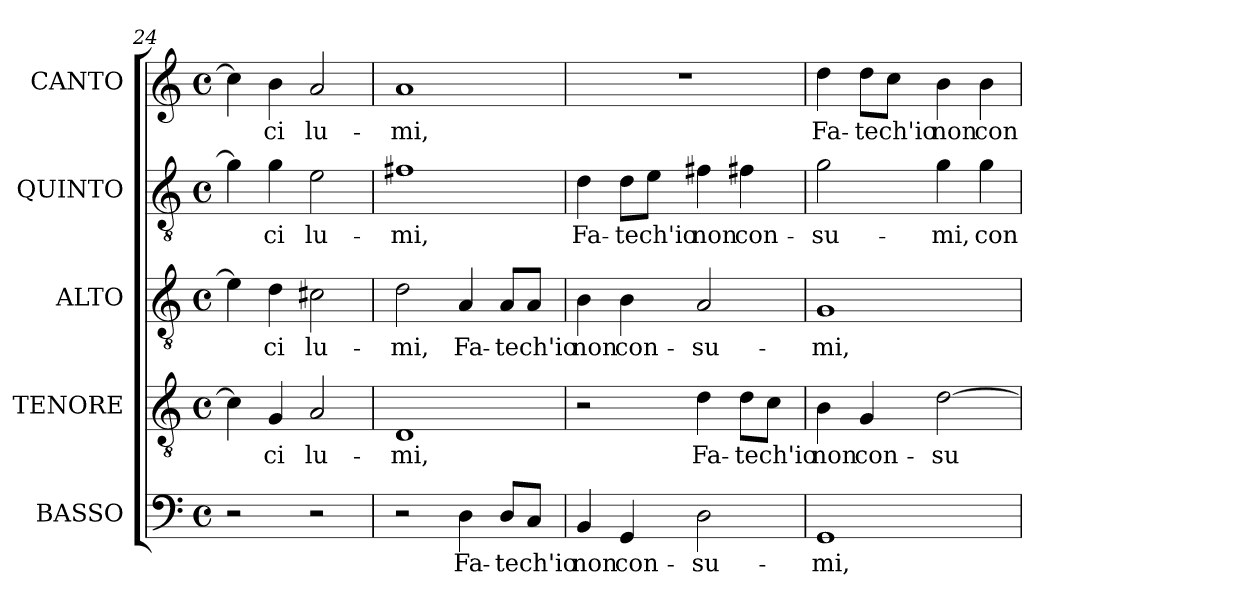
**kern	**text	**kern	**text	**kern	**text	**kern	**text	**kern	**text
*part5	*part5	*part4	*part4	*part3	*part3	*part2	*part2	*part1	*part1
*staff5	*staff5	*staff4	*staff4	*staff3	*staff3	*staff2	*staff2	*staff1	*staff1
*I"BASSO	*	*I"TENORE	*	*I"ALTO	*	*I"QUINTO	*	*I"CANTO	*
*I'B	*	*I'T	*	*I'A	*	*	*	*	*
*clefF4	*	*clefGv2	*	*clefGv2	*	*clefGv2	*	*clefG2	*
*	*	*ITrd7c12	*	*ITrd7c12	*	*ITrd7c12	*	*	*
*k[]	*	*k[]	*	*k[]	*	*k[]	*	*k[]	*
*C:	*	*C:	*	*C:	*	*C:	*	*C:	*
*M4/4	*	*M4/4	*	*M4/4	*	*M4/4	*	*M4/4	*
*met(c)	*	*met(c)	*	*met(c)	*	*met(c)	*	*met(c)	*
=24	=24	=24	=24	=24	=24	=24	=24	=24	=24
2r	.	4Ci\]	.	4Ei\]	.	4Gi\]	.	4cci\]	.
!	!	!	!LO:LY:b:color=#000000	!	!	!	!	!	!
!	!	!	!	!	!LO:LY:b:color=#000000	!	!	!	!
!	!	!	!	!	!	!	!LO:LY:b:color=#000000	!	!
!	!	!	!	!	!	!	!	!	!LO:LY:b:color=#000000
.	.	4GGi/	-ci	4Di\	-ci	4Gi\	-ci	4bi\	-ci
!	!	!	!LO:LY:b:color=#000000	!	!	!	!	!	!
!	!	!	!	!	!LO:LY:b:color=#000000	!	!	!	!
!	!	!	!	!	!	!	!LO:LY:b:color=#000000	!	!
!	!	!	!	!	!	!	!	!	!LO:LY:b:color=#000000
2r	.	2AAi/	lu-	2C#Xi\	lu-	2Ei\	lu-	2ai/	lu-
=25	=25	=25	=25	=25	=25	=25	=25	=25	=25
!	!	!	!LO:LY:b:color=#000000	!	!	!	!	!	!
!	!	!	!	!	!LO:LY:b:color=#000000	!	!	!	!
!	!	!	!	!	!	!	!LO:LY:b:color=#000000	!	!
!	!	!	!	!	!	!	!	!	!LO:LY:b:color=#000000
2r	.	1DDi	-mi,	2Di\	-mi,	1F#Xi	-mi,	1ai	-mi,
!	!LO:LY:b:color=#000000	!	!	!	!	!	!	!	!
!	!	!	!	!	!LO:LY:b:color=#000000	!	!	!	!
4Di\	Fa-	.	.	4AAi/	Fa-	.	.	.	.
!	!LO:LY:b:color=#000000	!	!	!	!	!	!	!	!
!	!	!	!	!	!LO:LY:b:color=#000000	!	!	!	!
8Di/L	-te	.	.	8AAi/L	-te	.	.	.	.
!	!LO:LY:b:color=#000000	!	!	!	!	!	!	!	!
!	!	!	!	!	!LO:LY:b:color=#000000	!	!	!	!
8Ci/J	ch'io	.	.	8AAi/J	ch'io	.	.	.	.
=26	=26	=26	=26	=26	=26	=26	=26	=26	=26
!	!LO:LY:b:color=#000000	!	!	!	!	!	!	!	!
!	!	!	!	!	!LO:LY:b:color=#000000	!	!	!	!
!	!	!	!	!	!	!	!LO:LY:b:color=#000000	!	!
4BBi/	non	2r	.	4BBi\	non	4Di\	Fa-	1r	.
!	!LO:LY:b:color=#000000	!	!	!	!	!	!	!	!
!	!	!	!	!	!LO:LY:b:color=#000000	!	!	!	!
!	!	!	!	!	!	!	!LO:LY:b:color=#000000	!	!
4GGi/	con-	.	.	4BBi\	con-	8Di\L	-te	.	.
!	!	!	!	!	!	!	!LO:LY:b:color=#000000	!	!
.	.	.	.	.	.	8Ei\J	ch'io	.	.
!	!LO:LY:b:color=#000000	!	!	!	!	!	!	!	!
!	!	!	!LO:LY:b:color=#000000	!	!	!	!	!	!
!	!	!	!	!	!LO:LY:b:color=#000000	!	!	!	!
!	!	!	!	!	!	!	!LO:LY:b:color=#000000	!	!
2Di\	-su-	4Di\	Fa-	2AAi/	-su-	4F#Xi\	non	.	.
!	!	!	!LO:LY:b:color=#000000	!	!	!	!	!	!
!	!	!	!	!	!	!	!LO:LY:b:color=#000000	!	!
.	.	8Di\L	-te	.	.	4F#Xi\	con-	.	.
!	!	!	!LO:LY:b:color=#000000	!	!	!	!	!	!
.	.	8Ci\J	ch'io	.	.	.	.	.	.
=27	=27	=27	=27	=27	=27	=27	=27	=27	=27
!	!LO:LY:b:color=#000000	!	!	!	!	!	!	!	!
!	!	!	!LO:LY:b:color=#000000	!	!	!	!	!	!
!	!	!	!	!	!LO:LY:b:color=#000000	!	!	!	!
!	!	!	!	!	!	!	!LO:LY:b:color=#000000	!	!
!	!	!	!	!	!	!	!	!	!LO:LY:b:color=#000000
1GGi	-mi,	4BBi\	non	1GGi	-mi,	2Gi\	-su-	4ddi\	Fa-
!	!	!	!LO:LY:b:color=#000000	!	!	!	!	!	!
!	!	!	!	!	!	!	!	!	!LO:LY:b:color=#000000
.	.	4GGi/	con-	.	.	.	.	8ddi\L	-te
!	!	!	!	!	!	!	!	!	!LO:LY:b:color=#000000
.	.	.	.	.	.	.	.	8cci\J	ch'io
!	!	!	!LO:LY:b:color=#000000	!	!	!	!	!	!
!	!	!	!	!	!	!	!LO:LY:b:color=#000000	!	!
!	!	!	!	!	!	!	!	!	!LO:LY:b:color=#000000
.	.	[>2Di\	-su-	.	.	4Gi\	-mi,	4bi\	non
!	!	!	!	!	!	!	!LO:LY:b:color=#000000	!	!
!	!	!	!	!	!	!	!	!	!LO:LY:b:color=#000000
.	.	.	.	.	.	4Gi\	con-	4bi\	con-
=	=	=	=	=	=	=	=	=	=
*-	*-	*-	*-	*-	*-	*-	*-	*-	*-
